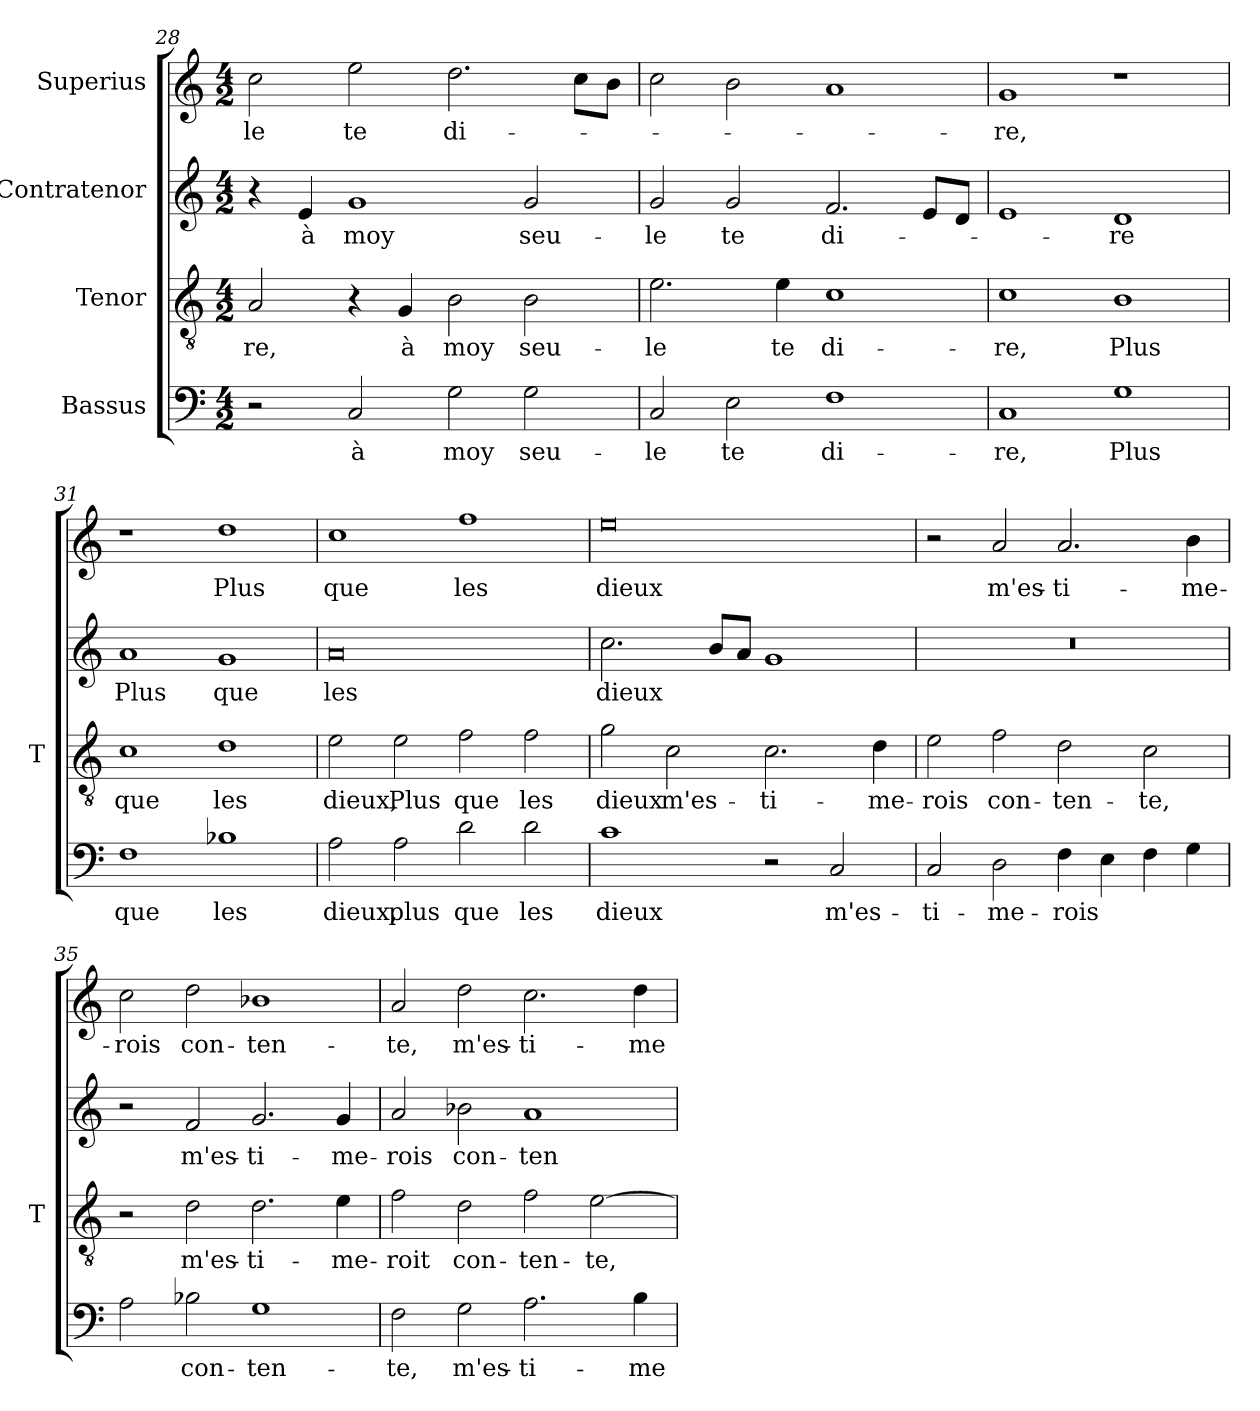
**kern	**text	**kern	**text	**kern	**text	**kern	**text
*part4	*part4	*part3	*part3	*part2	*part2	*part1	*part1
*staff4	*staff4	*staff3	*staff3	*staff2	*staff2	*staff1	*staff1
*I"Bassus	*	*I"Tenor	*	*I"Contratenor	*	*I"Superius	*
*	*	*I'T	*	*	*	*	*
*clefF4	*	*clefGv2	*	*clefG2	*	*clefG2	*
*k[]	*	*k[]	*	*k[]	*	*k[]	*
*M4/2	*	*M4/2	*	*M4/2	*	*M4/2	*
=28	=28	=28	=28	=28	=28	=28	=28
2r	.	2A	-re,	4r	.	2cc	-le
.	.	.	.	4e	-à	.	.
2C	-à	4r	.	1g	-moy	2ee	-te
.	.	4G	-à	.	.	.	.
2G	-moy	2B	-moy	.	.	2.dd	di-
2G	seu-	2B	seu-	2g	seu-	.	.
.	.	.	.	.	.	8ccL	.
.	.	.	.	.	.	8bJ	.
=29	=29	=29	=29	=29	=29	=29	=29
2C	-le	2.e	-le	2g	-le	2cc	.
2E	-te	.	.	2g	-te	2b	.
.	.	4e	-te	.	.	.	.
1F	di-	1c	di-	2.f	di-	1a	.
.	.	.	.	8eL	.	.	.
.	.	.	.	8dJ	.	.	.
=30	=30	=30	=30	=30	=30	=30	=30
1C	-re,	1c	-re,	1e	.	1g	-re,
1G	-Plus	1B	-Plus	1d	-re	1r	.
=31	=31	=31	=31	=31	=31	=31	=31
1F	-que	1c	-que	1a	-Plus	1r	.
1B-X	-les	1d	-les	1g	-que	1dd	-Plus
=32	=32	=32	=32	=32	=32	=32	=32
2A	-dieux,	2e	-dieux,	0a	-les	1cc	-que
2A	-plus	2e	-Plus	.	.	.	.
2d	-que	2f	-que	.	.	1ff	-les
2d	-les	2f	-les	.	.	.	.
=33	=33	=33	=33	=33	=33	=33	=33
1c	-dieux	2g	-dieux	2.cc	-dieux	0ee	-dieux
.	.	2c	m'es-	.	.	.	.
.	.	.	.	8bL	.	.	.
.	.	.	.	8aJ	.	.	.
2r	.	2.c	ti-	1g	.	.	.
2C	m'es-	.	.	.	.	.	.
.	.	4d	me-	.	.	.	.
=34	=34	=34	=34	=34	=34	=34	=34
2C	ti-	2e	-rois	0r	.	2r	.
2D	me-	2f	con-	.	.	2a	m'es-
4F	-rois	2d	ten-	.	.	2.a	ti-
4E	.	.	.	.	.	.	.
4F	.	2c	-te,	.	.	.	.
4G	.	.	.	.	.	4b	me-
=35	=35	=35	=35	=35	=35	=35	=35
2A	.	2r	.	2r	.	2cc	-rois
2B-X	con-	2d	m'es-	2f	m'es-	2dd	con-
1G	ten-	2.d	ti-	2.g	ti-	1b-X	ten-
.	.	4e	me-	4g	me-	.	.
=36	=36	=36	=36	=36	=36	=36	=36
2F	-te,	2f	-roit	2a	-rois	2a	-te,
2G	m'es-	2d	con-	2b-X	con-	2dd	m'es-
2.A	ti-	2f	ten-	1a	ten-	2.cc	ti-
.	.	[2e	-te,	.	.	.	.
4B	me-	.	.	.	.	4dd	me-
=	=	=	=	=	=	=	=
*-	*-	*-	*-	*-	*-	*-	*-
